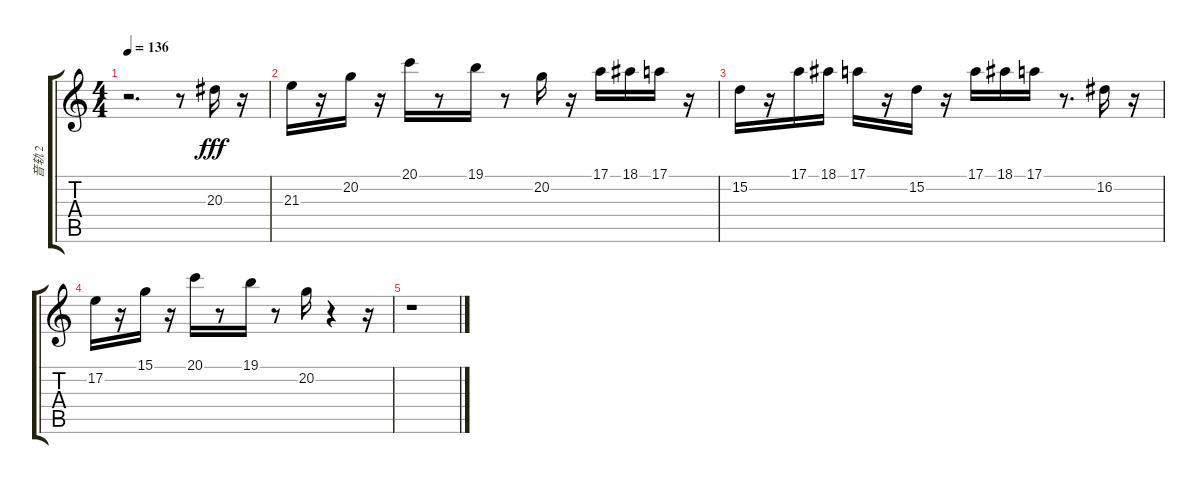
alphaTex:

\track ("音轨 2" "音轨 2") {instrument marimba}
\staff {score tabs}
\tuning (E4 B3 G3 D3 A2 E2) {hide}
\ts (4 4)
\tempo 136
\clef g2
\ks c
r.2{d dy fff} r.8 20.3.16 r.16 |
21.3.16 r.16 20.2.16 r.16 20.1.16 r.8 19.1.16 r.8 20.2.16 r.16 17.1.16 18.1.16 17.1.16 r.16 |
15.2.16 r.16 17.1.16 18.1.16 17.1.16 r.16 15.2.16 r.16 17.1.16 18.1.16 17.1.16 r.8{d} 16.2.16 r.16 |
17.2.16 r.16 15.1.16 r.16 20.1.16 r.8 19.1.16 r.8 20.2.16 r.4 r.16 |
r.1
